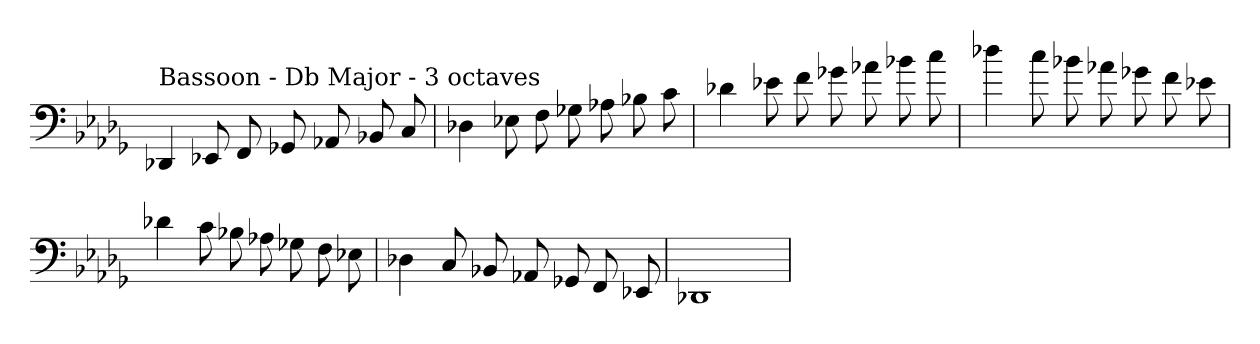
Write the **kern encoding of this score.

**kern
*part1
*staff1
*clefF4
*k[b-e-a-d-g-]
*D-:
=
!LO:TX:a:t=Bassoon - Db Major - 3 octaves
4DD-X
8EE-X
8FF
8GG-X
8AA-X
8BB-X
8C
=
4D-X
8E-X
8F
8G-X
8A-X
8B-X
8c
=
4d-X
8e-X
8f
8g-X
8a-X
8b-X
8cc
=
4dd-X
8cc
8b-X
8a-X
8g-X
8f
8e-X
=
4d-X
8c
8B-X
8A-X
8G-X
8F
8E-X
=
4D-X
8C
8BB-X
8AA-X
8GG-X
8FF
8EE-X
=
1DD-X
=
*-
